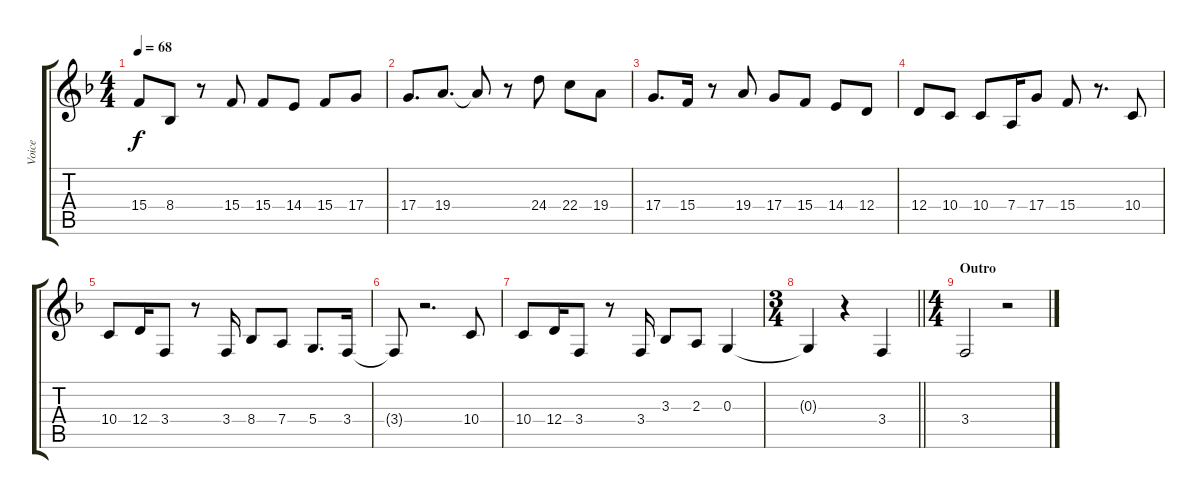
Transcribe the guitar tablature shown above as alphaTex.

\track ("Voice" "Voice") {instrument fx5brightness}
\staff {score tabs}
\tuning (E4 B3 G3 D3 A2 E2) {hide}
\ts (4 4)
\tempo 68
\clef g2
\ks f
15.4.8{dy f} 8.4.8 r.8 15.4.8 15.4.8 14.4.8 15.4.8 17.4.8 |
17.4.8{d} 19.4.8{d} 19.4{t}.8 r.8 24.4.8 22.4.8 19.4.8 |
17.4.8{d} 15.4.16 r.8 19.4.8 17.4.8 15.4.8 14.4.8 12.4.8 |
12.4.8 10.4.8 10.4.8 7.4.16 17.4.8 15.4.8 r.8{d} 10.4.8 |
10.4.8 12.4.16 3.4.8 r.8 3.4.16 8.4.8 7.4.8 5.4.8{d} 3.4.16 |
3.4{t}.8 r.2{d} 10.4.8 |
10.4.8 12.4.16 3.4.8 r.8 3.4.16 3.3.8 2.3.8 0.3.4 |
\ts (3 4)
\barLineRight lightlight
0.3{t}.4 r.4 3.4.4 |
\ts (4 4)
\section ("" "Outro")
3.4.2 r.2
